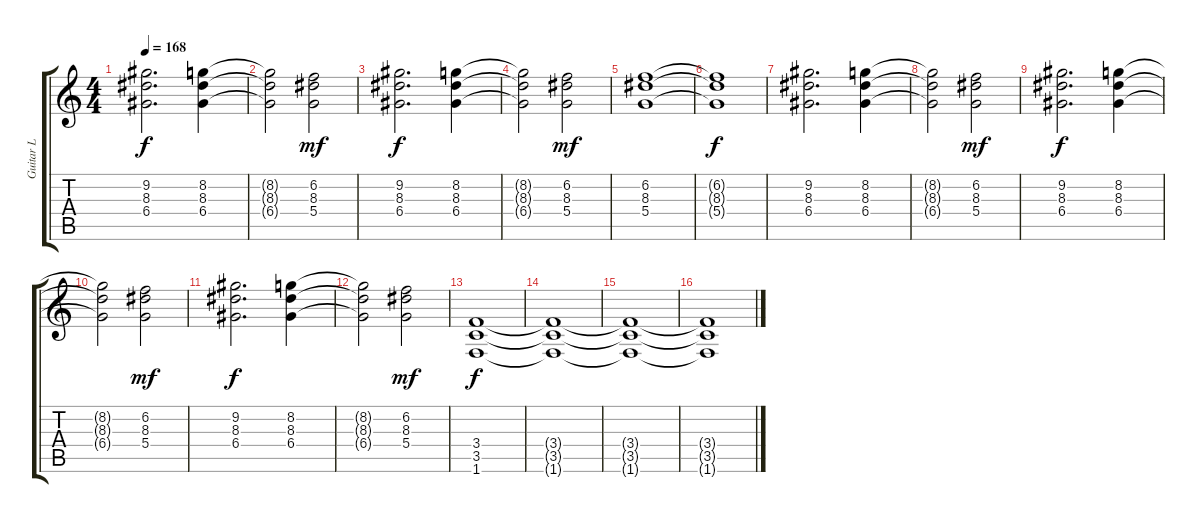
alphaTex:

\track ("Guitar L" "Guitar L") {instrument distortionguitar}
\staff {score tabs}
\tuning (E4 B3 G3 D3 A2 E2) {hide}
\ts (4 4)
\tempo 168
\clef g2
\ks c
(9.2 8.3 6.4).2{d dy f} (8.2 8.3 6.4).4 |
(8.2{t} 8.3{t} 6.4{t}).2 (6.2 8.3 5.4).2{dy mf} |
(9.2 8.3 6.4).2{d dy f} (8.2 8.3 6.4).4 |
(8.2{t} 8.3{t} 6.4{t}).2 (6.2 8.3 5.4).2{dy mf} |
(6.2 8.3 5.4).1 |
(6.2{t} 8.3{t} 5.4{t}).1{dy f} |
(9.2 8.3 6.4).2{d} (8.2 8.3 6.4).4 |
(8.2{t} 8.3{t} 6.4{t}).2 (6.2 8.3 5.4).2{dy mf} |
(9.2 8.3 6.4).2{d dy f} (8.2 8.3 6.4).4 |
(8.2{t} 8.3{t} 6.4{t}).2 (6.2 8.3 5.4).2{dy mf} |
(9.2 8.3 6.4).2{d dy f} (8.2 8.3 6.4).4 |
(8.2{t} 8.3{t} 6.4{t}).2 (6.2 8.3 5.4).2{dy mf} |
(3.4 3.5 1.6).1{dy f} |
(3.4{t} 3.5{t} 1.6{t}).1 |
(3.4{t} 3.5{t} 1.6{t}).1 |
(3.4{t} 3.5{t} 1.6{t}).1
